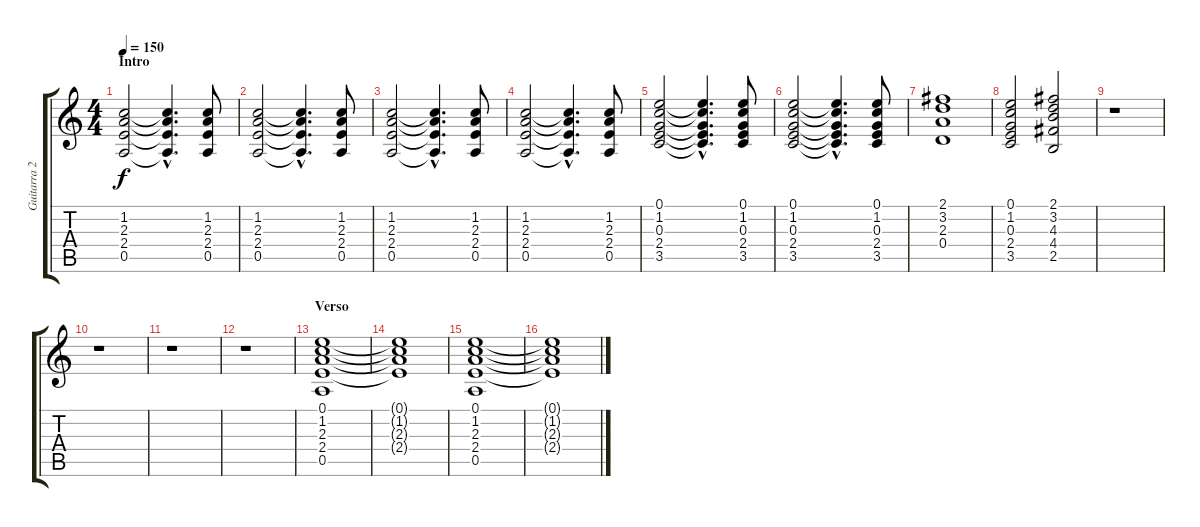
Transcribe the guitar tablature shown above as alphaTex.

\track ("Guitarra 2" "Guitarra 2") {instrument acousticguitarnylon}
\staff {score tabs}
\tuning (E4 B3 G3 D3 A2 E2) {hide}
\ts (4 4)
\section ("" "Intro")
\tempo 150
\clef g2
\ks c
(1.2 2.3 2.4 0.5).2{dy f instrument acousticguitarnylon} (1.2{hac t} 2.3{hac t} 2.4{hac t} 0.5{hac t}).4{d} (1.2 2.3 2.4 0.5).8 |
(1.2 2.3 2.4 0.5).2 (1.2{hac t} 2.3{hac t} 2.4{hac t} 0.5{hac t}).4{d} (1.2 2.3 2.4 0.5).8 |
(1.2 2.3 2.4 0.5).2 (1.2{hac t} 2.3{hac t} 2.4{hac t} 0.5{hac t}).4{d} (1.2 2.3 2.4 0.5).8 |
(1.2 2.3 2.4 0.5).2 (1.2{hac t} 2.3{hac t} 2.4{hac t} 0.5{hac t}).4{d} (1.2 2.3 2.4 0.5).8 |
(0.1 1.2 0.3 2.4 3.5).2 (0.1{hac t} 1.2{hac t} 0.3{hac t} 2.4{hac t} 3.5{hac t}).4{d} (0.1 1.2 0.3 2.4 3.5).8 |
(0.1 1.2 0.3 2.4 3.5).2 (0.1{hac t} 1.2{hac t} 0.3{hac t} 2.4{hac t} 3.5{hac t}).4{d} (0.1 1.2 0.3 2.4 3.5).8 |
(2.1 3.2 2.3 0.4).1 |
(0.1 1.2 0.3 2.4 3.5).2 (2.1 3.2 4.3 4.4 2.5).2 |
r.1 |
r.1 |
r.1 |
r.1 |
\section ("" "Verso")
(0.1 1.2 2.3 2.4 0.5).1 |
(0.1{t} 1.2{t} 2.3{t} 2.4{t}).1 |
(0.1 1.2 2.3 2.4 0.5).1 |
(0.1{t} 1.2{t} 2.3{t} 2.4{t}).1
